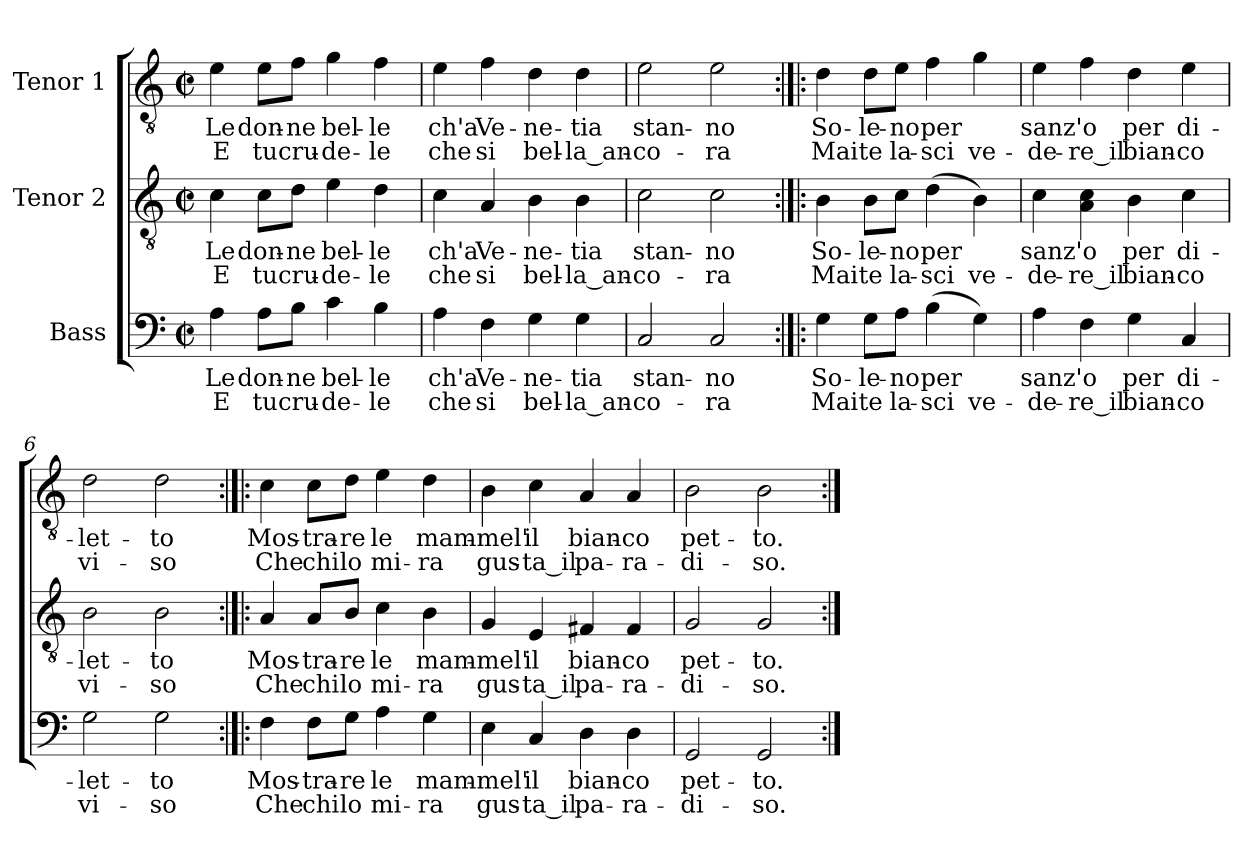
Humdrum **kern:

**kern	**text	**text	**kern	**text	**text	**kern	**text	**text
*part3	*part3	*part3	*part2	*part2	*part2	*part1	*part1	*part1
*staff3	*staff3	*staff3	*staff2	*staff2	*staff2	*staff1	*staff1	*staff1
*I"Bass	*	*	*I"Tenor 2	*	*	*I"Tenor 1	*	*
*clefF4	*	*	*clefGv2	*	*	*clefGv2	*	*
*k[]	*	*	*k[]	*	*	*k[]	*	*
*a:	*	*	*a:	*	*	*a:	*	*
*M2/2	*	*	*M2/2	*	*	*M2/2	*	*
*met(c|)	*	*	*met(c|)	*	*	*met(c|)	*	*
=1	=1	=1	=1	=1	=1	=1	=1	=1
4A\	Le	E	4c\	Le	E	4e\	Le	E
8A\L	don-	tu	8c\L	don-	tu	8e\L	don-	tu
8B\J	-ne	cru-	8d\J	-ne	cru-	8f\J	-ne	cru-
4c\	bel-	-de-	4e\	bel-	-de-	4g\	bel-	-de-
4B\	-le	-le	4d\	-le	-le	4f\	-le	-le
=2	=2	=2	=2	=2	=2	=2	=2	=2
4A\	ch'a	che	4c\	ch'a	che	4e\	ch'a	che
4F\	Ve-	si	4A/	Ve-	si	4f\	Ve-	si
4G\	-ne-	bel-	4B\	-ne-	bel-	4d\	-ne-	bel-
4G\	-tia	-la_an-	4B\	-tia	-la_an-	4d\	-tia	-la_an-
=3	=3	=3	=3	=3	=3	=3	=3	=3
2C/	stan-	-co-	2c\	stan-	-co-	2e\	stan-	-co-
2C/	-no	-ra	2c\	-no	-ra	2e\	-no	-ra
=4:|!|:	=4:|!|:	=4:|!|:	=4:|!|:	=4:|!|:	=4:|!|:	=4:|!|:	=4:|!|:	=4:|!|:
4G\	So-	Mai	4B\	So-	Mai	4d\	So-	Mai
8G\L	-le-	te	8B\L	-le-	te	8d\L	-le-	te
8A\J	-no	la-	8c\J	-no	la-	8e\J	-no	la-
(4B\	per	-sci	(4d\	per	-sci	4f\	per	-sci
4G\)	.	ve-	4B\)	.	ve-	4g\	.	ve-
!!LO:LB:g=z
=5	=5	=5	=5	=5	=5	=5	=5	=5
4A\	sanz'	-de-	4c\	sanz'	-de-	4e\	sanz'	-de-
4F\	o	-re_il	4A\ 4c\	o	-re_il	4f\	o	-re_il
4G\	per	bian-	4B\	per	bian-	4d\	per	bian-
4C/	di-	-co	4c\	di-	-co	4e\	di-	-co
=6	=6	=6	=6	=6	=6	=6	=6	=6
2G\	-let-	vi-	2B\	-let-	vi-	2d\	-let-	vi-
2G\	-to	-so	2B\	-to	-so	2d\	-to	-so
=7:|!|:	=7:|!|:	=7:|!|:	=7:|!|:	=7:|!|:	=7:|!|:	=7:|!|:	=7:|!|:	=7:|!|:
4F\	Mos-	Che	4A/	Mos-	Che	4c\	Mos-	Che
8F\L	-tra-	chi	8A/L	-tra-	chi	8c\L	-tra-	chi
8G\J	-re	lo	8B/J	-re	lo	8d\J	-re	lo
4A\	le	mi-	4c\	le	mi-	4e\	le	mi-
4G\	mam-	-ra	4B\	mam-	-ra	4d\	mam-	-ra
=8	=8	=8	=8	=8	=8	=8	=8	=8
4E\	-mel'	gus-	4G/	-mel'	gus-	4B\	-mel'	gus-
4C/	il	-ta_il	4E/	il	-ta_il	4c\	il	-ta_il
4D\	bian-	pa-	4F#X/	bian-	pa-	4A/	bian-	pa-
4D\	-co	-ra-	4F#/	-co	-ra-	4A/	-co	-ra-
=9	=9	=9	=9	=9	=9	=9	=9	=9
2GG/	pet-	-di-	2G/	pet-	-di-	2B\	pet-	-di-
2GG/	-to.	-so.	2G/	-to.	-so.	2B\	-to.	-so.
=:|!	=:|!	=:|!	=:|!	=:|!	=:|!	=:|!	=:|!	=:|!
*-	*-	*-	*-	*-	*-	*-	*-	*-
